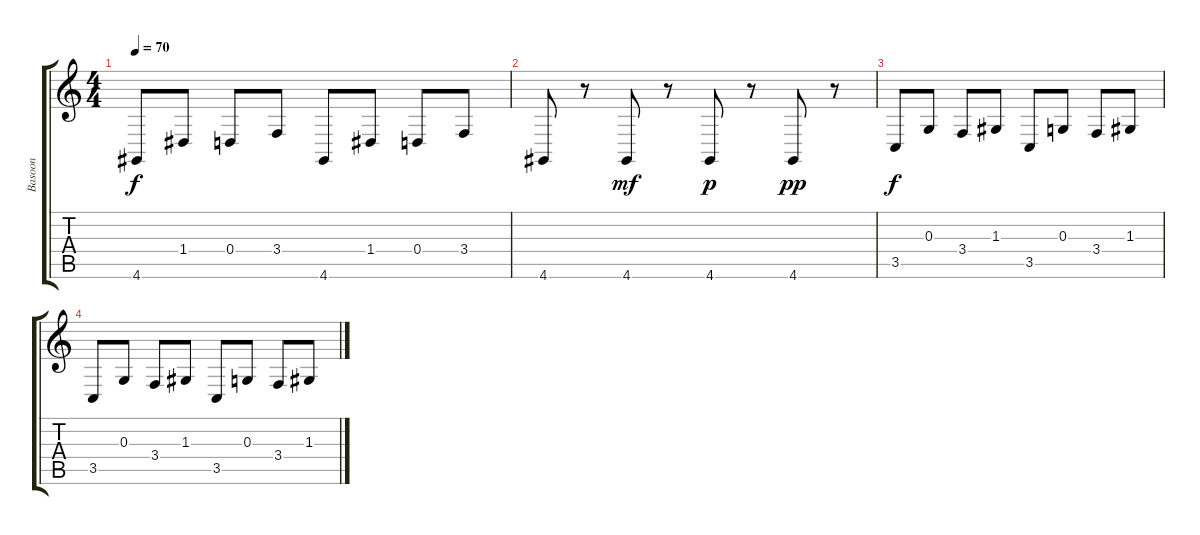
\track ("Basoon" "Basoon") {instrument bassoon}
\staff {score tabs}
\tuning (E4 B3 G3 D3 A2 E2) {hide}
\ts (4 4)
\tempo 70
\clef g2
\ks c
4.6.8{dy f} 1.4.8 0.4.8 3.4.8 4.6.8 1.4.8 0.4.8 3.4.8 |
4.6.8 r.8 4.6.8{dy mf} r.8 4.6.8{dy p} r.8 4.6.8{dy pp} r.8 |
3.5.8{dy f} 0.3.8 3.4.8 1.3.8 3.5.8 0.3.8 3.4.8 1.3.8 |
3.5.8 0.3.8 3.4.8 1.3.8 3.5.8 0.3.8 3.4.8 1.3.8
